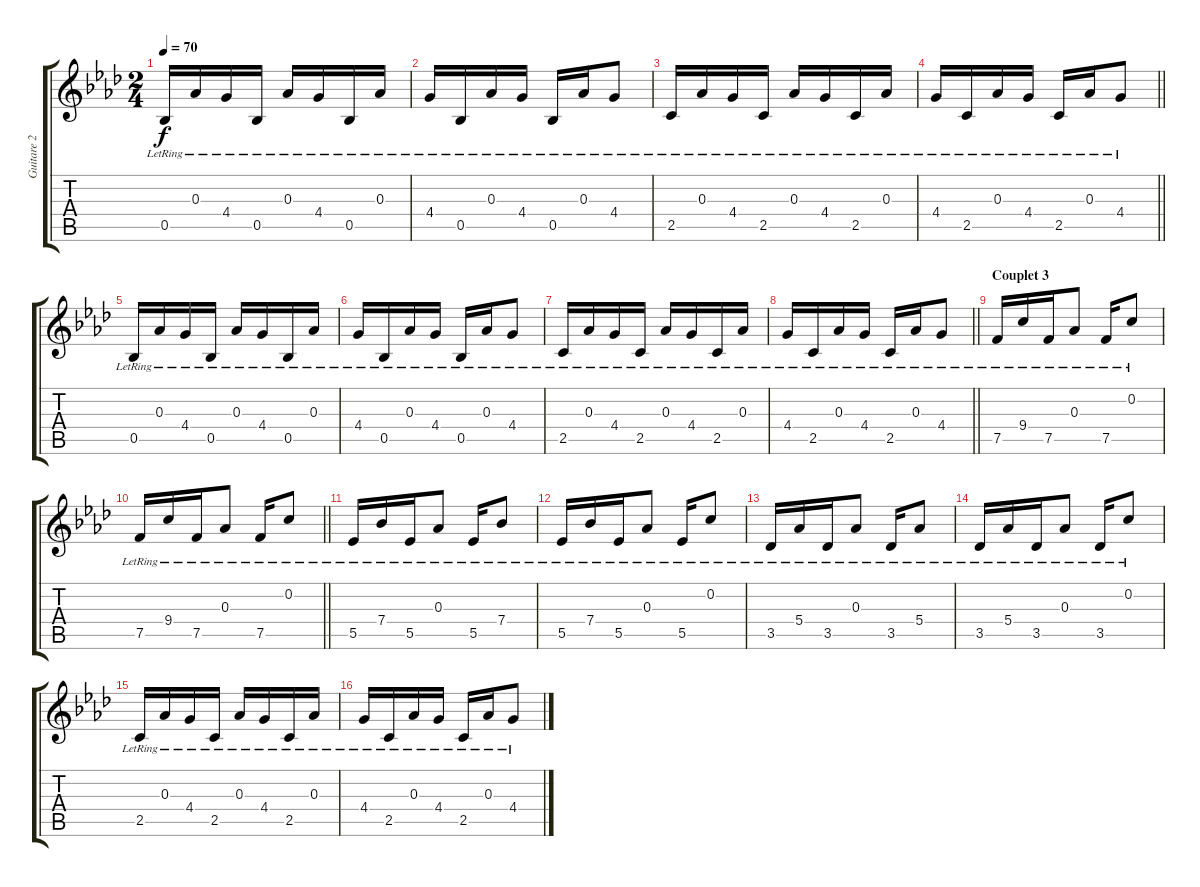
\track ("Guitare 2" "Guitare 2") {instrument acousticguitarsteel}
\staff {score tabs}
\tuning (F4 C4 Ab3 Eb3 Bb2 F2) {hide}
\ts (2 4)
\tempo 70
\clef g2
\ks fminor
0.5{lr}.16{dy f} 0.3{lr}.16 4.4{lr}.16 0.5{lr}.16 0.3{lr}.16 4.4{lr}.16 0.5{lr}.16 0.3{lr}.16 |
4.4{lr}.16 0.5{lr}.16 0.3{lr}.16 4.4{lr}.16 0.5{lr}.16 0.3{lr}.16 4.4{lr}.8 |
2.5{lr}.16 0.3{lr}.16 4.4{lr}.16 2.5{lr}.16 0.3{lr}.16 4.4{lr}.16 2.5{lr}.16 0.3{lr}.16 |
\barLineRight lightlight
4.4{lr}.16 2.5{lr}.16 0.3{lr}.16 4.4{lr}.16 2.5{lr}.16 0.3{lr}.16 4.4{lr}.8 |
0.5{lr}.16 0.3{lr}.16 4.4{lr}.16 0.5{lr}.16 0.3{lr}.16 4.4{lr}.16 0.5{lr}.16 0.3{lr}.16 |
4.4{lr}.16 0.5{lr}.16 0.3{lr}.16 4.4{lr}.16 0.5{lr}.16 0.3{lr}.16 4.4{lr}.8 |
2.5{lr}.16 0.3{lr}.16 4.4{lr}.16 2.5{lr}.16 0.3{lr}.16 4.4{lr}.16 2.5{lr}.16 0.3{lr}.16 |
\barLineRight lightlight
4.4{lr}.16 2.5{lr}.16 0.3{lr}.16 4.4{lr}.16 2.5{lr}.16 0.3{lr}.16 4.4{lr}.8 |
\section ("" "Couplet 3")
7.5{lr}.16 9.4{lr}.16 7.5{lr}.16 0.3{lr}.8 7.5{lr}.16 0.2{lr}.8 |
\barLineRight lightlight
7.5{lr}.16 9.4{lr}.16 7.5{lr}.16 0.3{lr}.8 7.5{lr}.16 0.2{lr}.8 |
5.5{lr}.16 7.4{lr}.16 5.5{lr}.16 0.3{lr}.8 5.5{lr}.16 7.4{lr}.8 |
5.5{lr}.16 7.4{lr}.16 5.5{lr}.16 0.3{lr}.8 5.5{lr}.16 0.2{lr}.8 |
3.5{lr}.16 5.4{lr}.16 3.5{lr}.16 0.3{lr}.8 3.5{lr}.16 5.4{lr}.8 |
3.5{lr}.16 5.4{lr}.16 3.5{lr}.16 0.3{lr}.8 3.5{lr}.16 0.2{lr}.8 |
2.5{lr}.16 0.3{lr}.16 4.4{lr}.16 2.5{lr}.16 0.3{lr}.16 4.4{lr}.16 2.5{lr}.16 0.3{lr}.16 |
4.4{lr}.16 2.5{lr}.16 0.3{lr}.16 4.4{lr}.16 2.5{lr}.16 0.3{lr}.16 4.4{lr}.8
